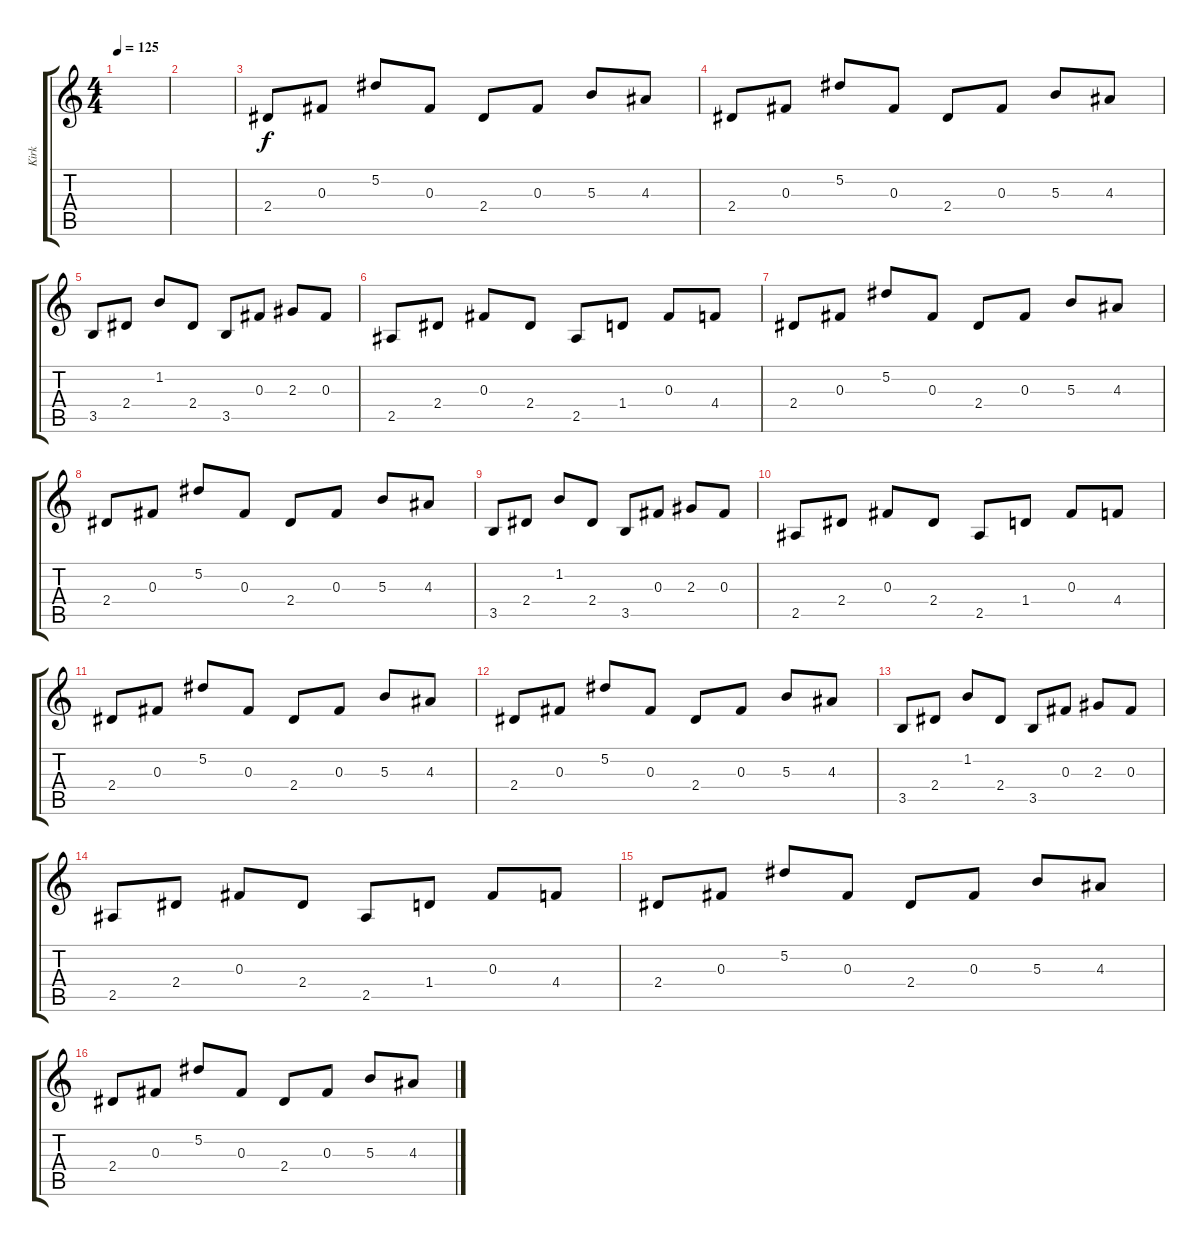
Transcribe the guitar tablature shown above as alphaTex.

\track ("Kirk" "Kirk") {instrument electricguitarclean}
\staff {score tabs}
\tuning (Eb4 Bb3 Gb3 Db3 Ab2 Eb2) {hide}
\ts (4 4)
\tempo 125
\clef g2
\ks c
|
|
2.4.8 0.3.8 5.2.8 0.3.8 2.4.8 0.3.8 5.3.8 4.3.8 |
2.4.8 0.3.8 5.2.8 0.3.8 2.4.8 0.3.8 5.3.8 4.3.8 |
3.5.8 2.4.8 1.2.8 2.4.8 3.5.8 0.3.8 2.3.8 0.3.8 |
2.5.8 2.4.8 0.3.8 2.4.8 2.5.8 1.4.8 0.3.8 4.4.8 |
2.4.8 0.3.8 5.2.8 0.3.8 2.4.8 0.3.8 5.3.8 4.3.8 |
2.4.8 0.3.8 5.2.8 0.3.8 2.4.8 0.3.8 5.3.8 4.3.8 |
3.5.8 2.4.8 1.2.8 2.4.8 3.5.8 0.3.8 2.3.8 0.3.8 |
2.5.8 2.4.8 0.3.8 2.4.8 2.5.8 1.4.8 0.3.8 4.4.8 |
2.4.8 0.3.8 5.2.8 0.3.8 2.4.8 0.3.8 5.3.8 4.3.8 |
2.4.8 0.3.8 5.2.8 0.3.8 2.4.8 0.3.8 5.3.8 4.3.8 |
3.5.8 2.4.8 1.2.8 2.4.8 3.5.8 0.3.8 2.3.8 0.3.8 |
2.5.8 2.4.8 0.3.8 2.4.8 2.5.8 1.4.8 0.3.8 4.4.8 |
2.4.8 0.3.8 5.2.8 0.3.8 2.4.8 0.3.8 5.3.8 4.3.8 |
2.4.8 0.3.8 5.2.8 0.3.8 2.4.8 0.3.8 5.3.8 4.3.8
